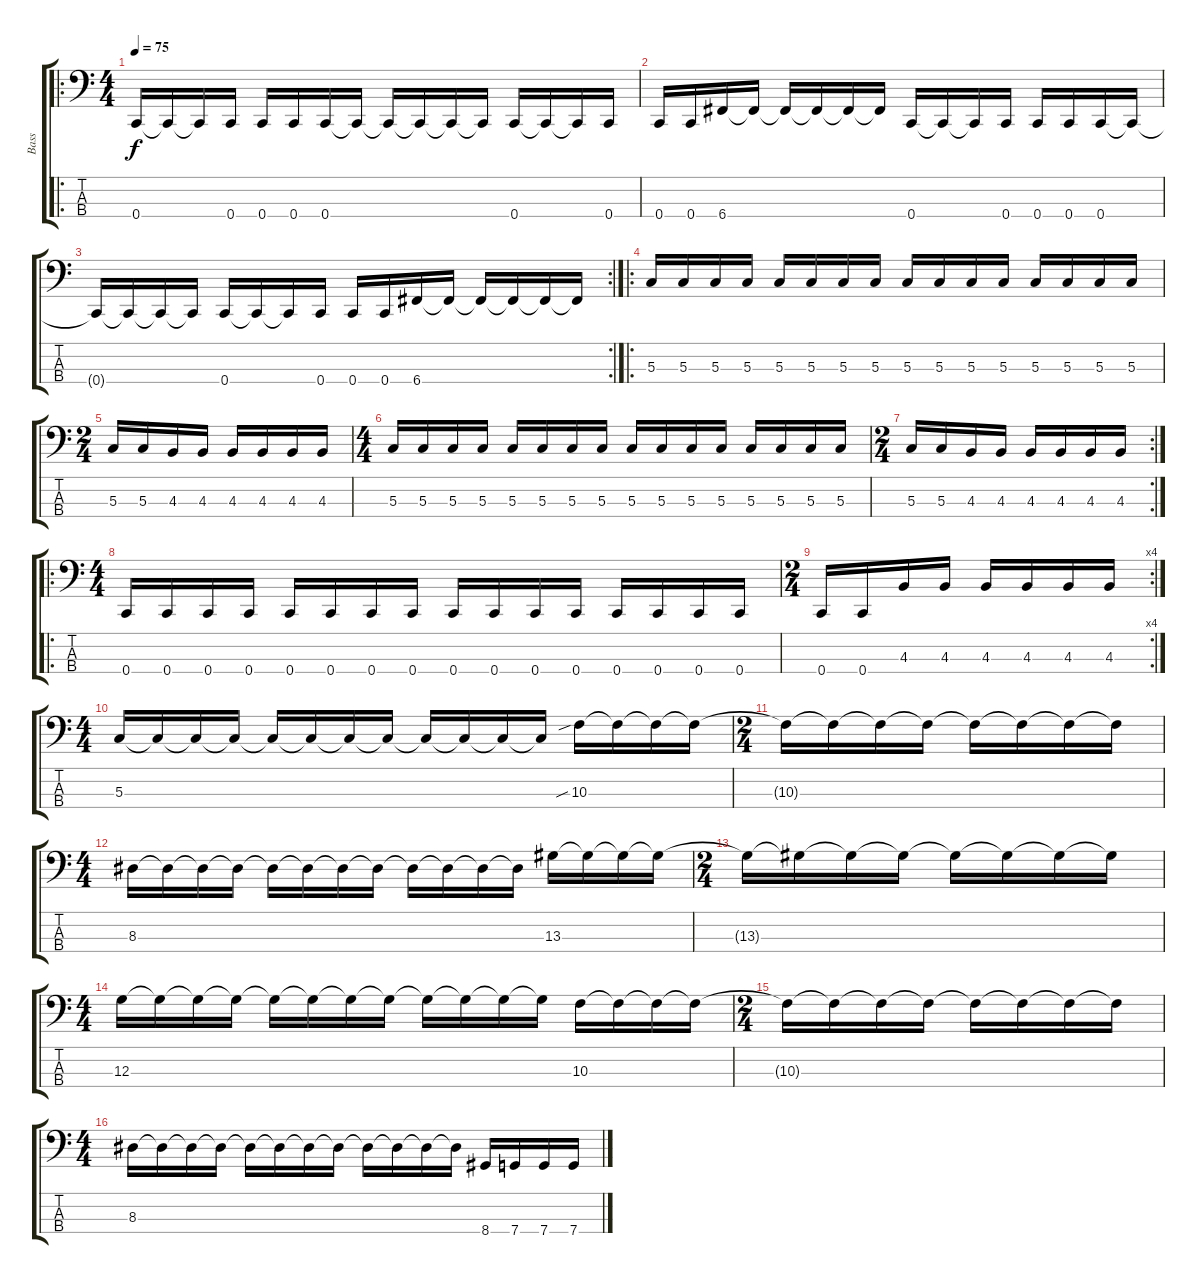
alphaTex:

\track ("Bass" "Bass") {instrument electricbassfinger}
\staff {score tabs}
\tuning (F2 C2 G1 C1) {hide}
\ro
\ts (4 4)
\tempo 75
\clef f4
\ks c
0.4.16{dy f} 0.4{t}.16 0.4{t}.16 0.4.16 0.4.16 0.4.16 0.4.16 0.4{t}.16 0.4{t}.16 0.4{t}.16 0.4{t}.16 0.4{t}.16 0.4.16 0.4{t}.16 0.4{t}.16 0.4.16 |
0.4.16 0.4.16 6.4.16 6.4{t}.16 6.4{t}.16 6.4{t}.16 6.4{t}.16 6.4{t}.16 0.4.16 0.4{t}.16 0.4{t}.16 0.4.16 0.4.16 0.4.16 0.4.16 0.4{t}.16 |
\rc 2
0.4{t}.16 0.4{t}.16 0.4{t}.16 0.4{t}.16 0.4.16 0.4{t}.16 0.4{t}.16 0.4.16 0.4.16 0.4.16 6.4.16 6.4{t}.16 6.4{t}.16 6.4{t}.16 6.4{t}.16 6.4{t}.16 |
\ro
5.3.16 5.3.16 5.3.16 5.3.16 5.3.16 5.3.16 5.3.16 5.3.16 5.3.16 5.3.16 5.3.16 5.3.16 5.3.16 5.3.16 5.3.16 5.3.16 |
\ts (2 4)
5.3.16 5.3.16 4.3.16 4.3.16 4.3.16 4.3.16 4.3.16 4.3.16 |
\ts (4 4)
5.3.16 5.3.16 5.3.16 5.3.16 5.3.16 5.3.16 5.3.16 5.3.16 5.3.16 5.3.16 5.3.16 5.3.16 5.3.16 5.3.16 5.3.16 5.3.16 |
\rc 2
\ts (2 4)
5.3.16 5.3.16 4.3.16 4.3.16 4.3.16 4.3.16 4.3.16 4.3.16 |
\ro
\ts (4 4)
0.4.16 0.4.16 0.4.16 0.4.16 0.4.16 0.4.16 0.4.16 0.4.16 0.4.16 0.4.16 0.4.16 0.4.16 0.4.16 0.4.16 0.4.16 0.4.16 |
\rc 4
\ts (2 4)
0.4.16 0.4.16 4.3.16 4.3.16 4.3.16 4.3.16 4.3.16 4.3.16 |
\ts (4 4)
5.3.16 5.3{t}.16 5.3{t}.16 5.3{t}.16 5.3{t}.16 5.3{t}.16 5.3{t}.16 5.3{t}.16 5.3{t}.16 5.3{t}.16 5.3{t}.16 5.3{t}.16 10.3{sib}.16 10.3{t}.16 10.3{t}.16 10.3{t}.16 |
\ts (2 4)
10.3{t}.16 10.3{t}.16 10.3{t}.16 10.3{t}.16 10.3{t}.16 10.3{t}.16 10.3{t}.16 10.3{t}.16 |
\ts (4 4)
8.3.16 8.3{t}.16 8.3{t}.16 8.3{t}.16 8.3{t}.16 8.3{t}.16 8.3{t}.16 8.3{t}.16 8.3{t}.16 8.3{t}.16 8.3{t}.16 8.3{t}.16 13.3.16 13.3{t}.16 13.3{t}.16 13.3{t}.16 |
\ts (2 4)
13.3{t}.16 13.3{t}.16 13.3{t}.16 13.3{t}.16 13.3{t}.16 13.3{t}.16 13.3{t}.16 13.3{t}.16 |
\ts (4 4)
12.3.16 12.3{t}.16 12.3{t}.16 12.3{t}.16 12.3{t}.16 12.3{t}.16 12.3{t}.16 12.3{t}.16 12.3{t}.16 12.3{t}.16 12.3{t}.16 12.3{t}.16 10.3.16 10.3{t}.16 10.3{t}.16 10.3{t}.16 |
\ts (2 4)
10.3{t}.16 10.3{t}.16 10.3{t}.16 10.3{t}.16 10.3{t}.16 10.3{t}.16 10.3{t}.16 10.3{t}.16 |
\ts (4 4)
8.3.16 8.3{t}.16 8.3{t}.16 8.3{t}.16 8.3{t}.16 8.3{t}.16 8.3{t}.16 8.3{t}.16 8.3{t}.16 8.3{t}.16 8.3{t}.16 8.3{t}.16 8.4.16 7.4.16 7.4.16 7.4.16
